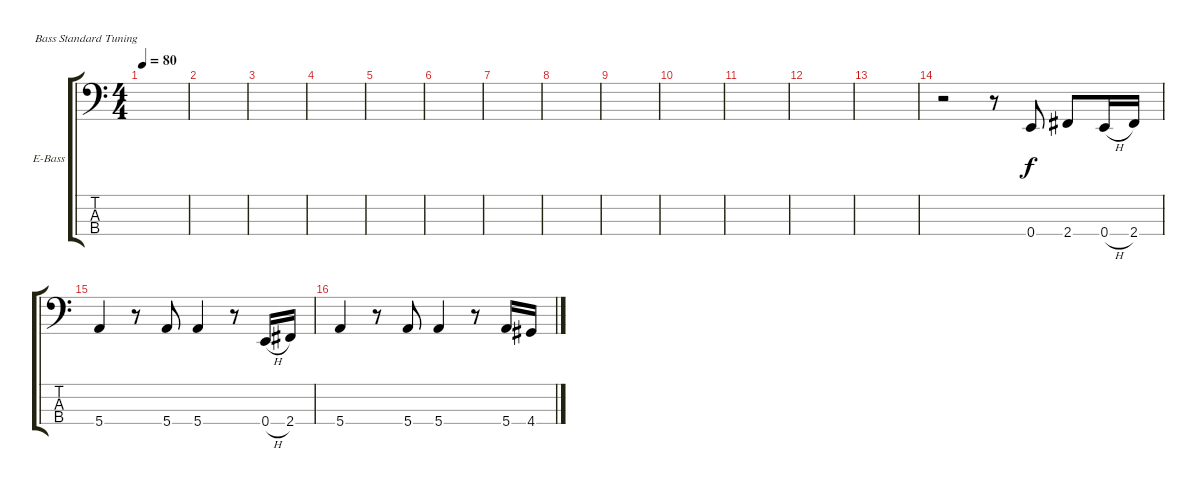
\defaultSystemsLayout 4
\bracketExtendMode groupsimilarinstruments
\firstSystemTrackNameOrientation horizontal
\otherSystemsTrackNameOrientation horizontal
\track ("Blades" "E-Bass") {instrument electricbassfinger}
\staff {score tabs}
\tuning (G2 D2 A1 E1)
\ts (4 4)
\tempo 80
\clef f4
\scale
0.487395
\ks c
|
\scale
0.256303 |
\scale
0.256303 |
\scale
0.333333 |
\scale
0.333333 |
\scale
0.333333 |
\scale
0.333333 |
\scale
0.333333 |
\scale
0.333333 |
\scale
0.333333 |
\scale
0.333333 |
\scale
0.333333 |
\scale
0.333333 |
\scale
0.333333 r.2 r.8 0.4.8 2.4.8 0.4{h}.16 2.4.16 |
\scale
0.333333 5.4.4 r.8 5.4.8 5.4.4 r.8 0.4{h}.16 2.4.16 |
\scale
0.333333 5.4.4 r.8 5.4.8 5.4.4 r.8 5.4.16 4.4.16
